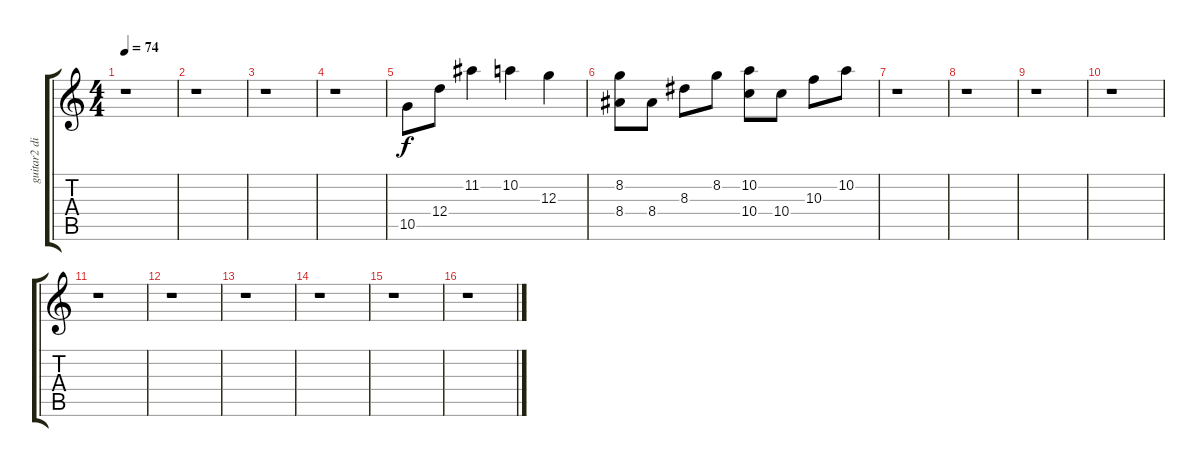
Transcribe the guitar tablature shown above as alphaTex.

\track ("guitar2 dist" "guitar2 di") {instrument distortionguitar}
\staff {score tabs}
\tuning (E4 B3 G3 D3 A2 E2) {hide}
\ts (4 4)
\tempo 74
\clef g2
\ks c
r.1{dy f} |
r.1 |
r.1 |
r.1 |
10.5.8 12.4.8 11.2.4 10.2.4 12.3.4 |
(8.2 8.4).8 8.4.8 8.3.8 8.2.8 (10.2 10.4).8 10.4.8 10.3.8 10.2.8 |
r.1 |
r.1 |
r.1 |
r.1 |
r.1 |
r.1 |
r.1 |
r.1 |
r.1 |
r.1
